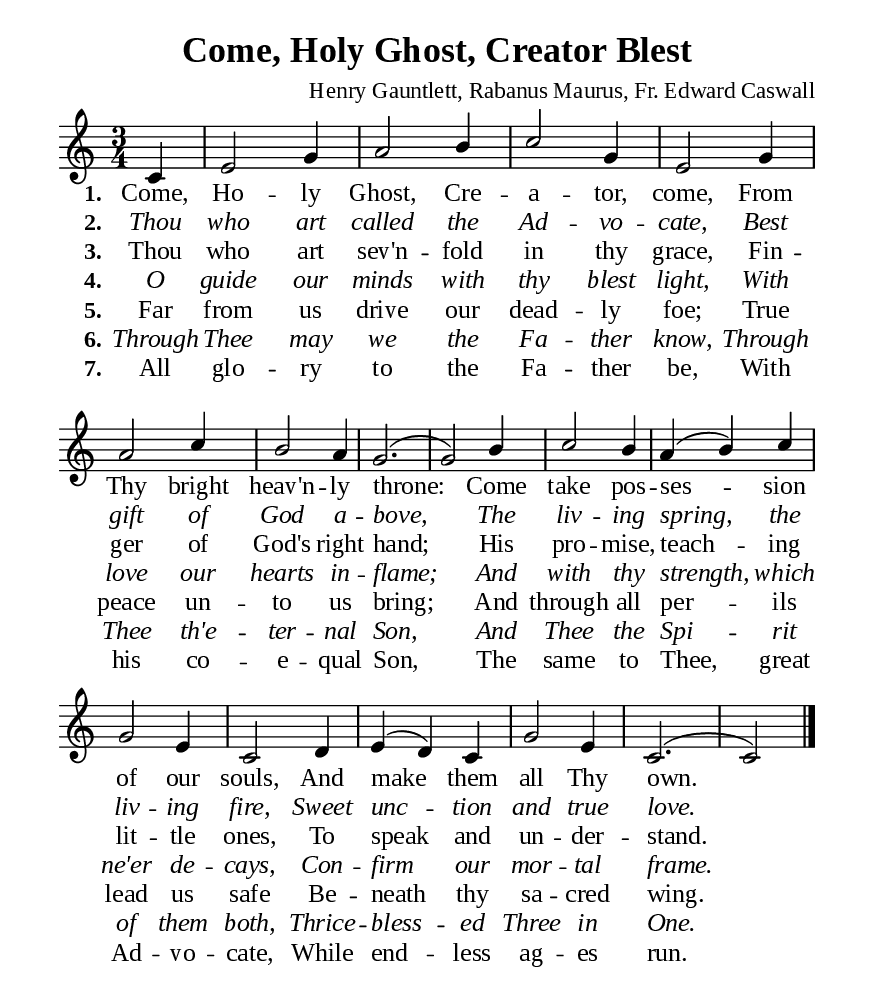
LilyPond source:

\version "2.18.2"

\header {
  title = "Come, Holy Ghost, Creator Blest"
  composer = "Henry Gauntlett, Rabanus Maurus, Fr. Edward Caswall"
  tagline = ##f
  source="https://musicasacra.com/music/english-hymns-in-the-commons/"
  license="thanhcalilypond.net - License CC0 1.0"
}

global= {
  \key c \major
  \time 3/4
  \override Score.BarNumber.break-visibility = ##(#f #f #f)
  \override Lyrics.LyricSpace.minimum-distance = #2.0
}

\paper {
  #(set-paper-size "a5")
  top-margin = 10\mm
  bottom-margin = 5\mm
  left-margin = 10\mm
  right-margin = 10\mm
  indent = #0
  #(define fonts
	 (make-pango-font-tree "Liberation Serif"
	 		       "Liberation Serif"
			       "Liberation Serif"
			       (/ 20 20)))
  system-system-spacing = #'((basic-distance . 3) (padding . 3))
}

printItalic = \with {
  \override LyricText.font-shape = #'italic
}

% Verse music
musicVerseSoprano = \relative c' {
                    \partial 4 c4 |
  %{	01	%} e2 g4 |
  %{	02	%} a2 b4 |
  %{	03	%} c2 g4 |
  %{	04	%} e2 g4 |
  %{	05	%} a2 c4 |
  %{	06	%} b2 a4 |
  %{	07	%} g2. ( |
  %{	08	%} g2) b4 |
  %{	09	%} c2 b4 |
  %{	10	%} a (b) c |
  %{	11	%} g2 e4 |
  %{	12	%} c2 d4 |
  %{	13	%} e (d) c |
  %{	14	%} g'2 e4 |
  %{	15	%} c2. ( |
                    c2 ) \bar "|."
}

% Verse lyrics
verseOne = \lyricmode {
  \set stanza = #"1."
  Come, Ho -- ly Ghost, Cre -- a -- tor, come,
  From Thy bright heav'n -- ly throne:
  Come take pos -- ses -- sion of our souls,
  And make them all Thy own.
}

verseTwo = \lyricmode {
  \set stanza = #"2."
  Thou who art called the Ad -- vo -- cate,
  Best gift of God a -- bove,
  The liv -- ing spring, the liv -- ing fire,
  Sweet unc -- tion and true love.
}

verseThree = \lyricmode {
  \set stanza = #"3."
  Thou who art sev'n -- fold in thy grace,
  Fin -- ger of God's right hand;
  His pro -- mise, teach -- ing lit -- tle ones,
  To speak and un -- der -- stand.
}

verseFour = \lyricmode {
  \set stanza = #"4."
  O guide our minds with thy blest light,
  With love our hearts in -- flame;
  And with thy strength, which ne'er de -- cays,
  Con -- firm our mor -- tal frame.
}

verseFive = \lyricmode {
  \set stanza = #"5."
  Far from us drive our dead -- ly foe;
  True peace un -- to us bring;
  And through all per -- ils lead us safe
  Be -- neath thy sa -- cred wing.
}

verseSix = \lyricmode {
  \set stanza = #"6."
  Through Thee may we the Fa -- ther know,
  Through Thee th'e -- ter -- nal Son,
  And Thee the Spi -- rit of them both,
  Thrice -- bless -- ed Three in One.
}

verseSeven = \lyricmode {
  \set stanza = #"7."
  All glo -- ry to the Fa -- ther be,
  With his co -- e -- qual Son,
  The same to Thee, great Ad -- vo -- cate,
  While end -- less ag -- es run.
}

% Layout
\score {
    \new ChoirStaff <<
      \new Staff <<
        \clef "treble"
        \new Voice = "sopranos" { \global \stemUp \slurUp \musicVerseSoprano }
      >>
      \new Lyrics \lyricsto sopranos \verseOne
      \new Lyrics \printItalic \lyricsto sopranos \verseTwo
      \new Lyrics \lyricsto sopranos \verseThree
      \new Lyrics \printItalic \lyricsto sopranos \verseFour
      \new Lyrics \lyricsto sopranos \verseFive
      \new Lyrics \printItalic \lyricsto sopranos \verseSix
      \new Lyrics \lyricsto sopranos \verseSeven
    >>
}
